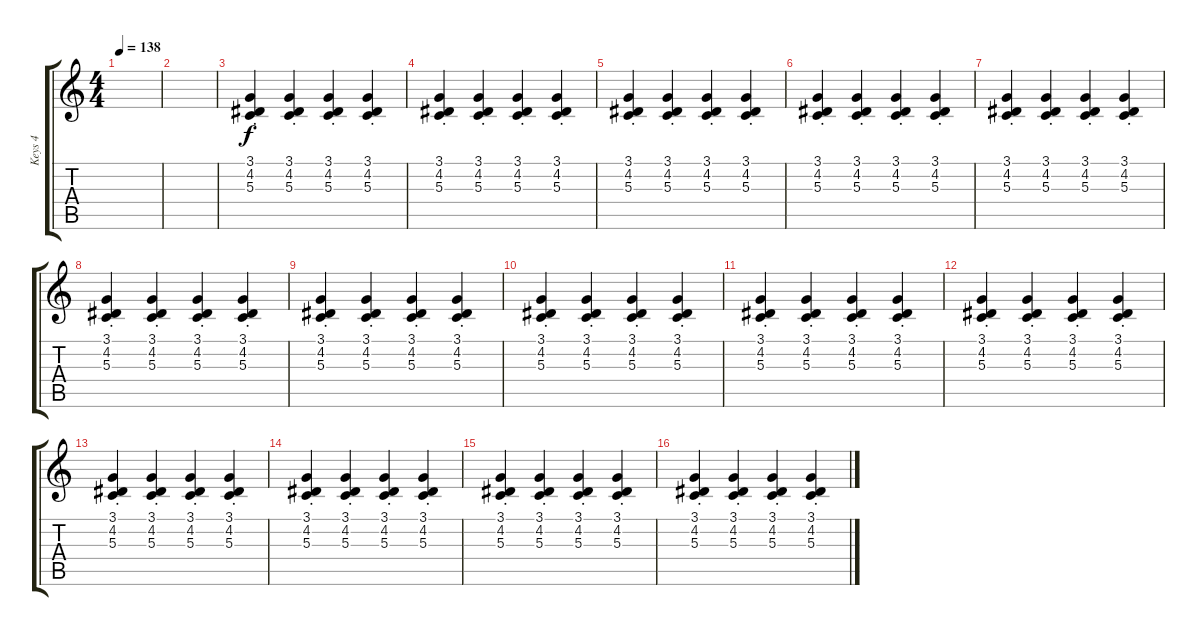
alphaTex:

\track ("Keys 4" "Keys 4") {instrument stringensemble1}
\staff {score tabs}
\tuning (E4 B3 G3 D3 A2 E2) {hide}
\ts (4 4)
\tempo 138
\clef g2
\ks c
|
|
(3.1{st} 4.2{st} 5.3{st}).4{dy f volume 7} (3.1{st} 4.2{st} 5.3{st}).4 (3.1{st} 4.2{st} 5.3{st}).4 (3.1{st} 4.2{st} 5.3{st}).4 |
(3.1{st} 4.2{st} 5.3{st}).4 (3.1{st} 4.2{st} 5.3{st}).4 (3.1{st} 4.2{st} 5.3{st}).4 (3.1{st} 4.2{st} 5.3{st}).4 |
(3.1{st} 4.2{st} 5.3{st}).4 (3.1{st} 4.2{st} 5.3{st}).4 (3.1{st} 4.2{st} 5.3{st}).4 (3.1{st} 4.2{st} 5.3{st}).4 |
(3.1{st} 4.2{st} 5.3{st}).4 (3.1{st} 4.2{st} 5.3{st}).4 (3.1{st} 4.2{st} 5.3{st}).4 (3.1{st} 4.2{st} 5.3{st}).4 |
(3.1{st} 4.2{st} 5.3{st}).4 (3.1{st} 4.2{st} 5.3{st}).4 (3.1{st} 4.2{st} 5.3{st}).4 (3.1{st} 4.2{st} 5.3{st}).4 |
(3.1{st} 4.2{st} 5.3{st}).4 (3.1{st} 4.2{st} 5.3{st}).4 (3.1{st} 4.2{st} 5.3{st}).4 (3.1{st} 4.2{st} 5.3{st}).4 |
(3.1{st} 4.2{st} 5.3{st}).4 (3.1{st} 4.2{st} 5.3{st}).4 (3.1{st} 4.2{st} 5.3{st}).4 (3.1{st} 4.2{st} 5.3{st}).4 |
(3.1{st} 4.2{st} 5.3{st}).4 (3.1{st} 4.2{st} 5.3{st}).4 (3.1{st} 4.2{st} 5.3{st}).4 (3.1{st} 4.2{st} 5.3{st}).4 |
(3.1{st} 4.2{st} 5.3{st}).4 (3.1{st} 4.2{st} 5.3{st}).4 (3.1{st} 4.2{st} 5.3{st}).4 (3.1{st} 4.2{st} 5.3{st}).4 |
(3.1{st} 4.2{st} 5.3{st}).4 (3.1{st} 4.2{st} 5.3{st}).4 (3.1{st} 4.2{st} 5.3{st}).4 (3.1{st} 4.2{st} 5.3{st}).4 |
(3.1{st} 4.2{st} 5.3{st}).4 (3.1{st} 4.2{st} 5.3{st}).4 (3.1{st} 4.2{st} 5.3{st}).4 (3.1{st} 4.2{st} 5.3{st}).4 |
(3.1{st} 4.2{st} 5.3{st}).4 (3.1{st} 4.2{st} 5.3{st}).4 (3.1{st} 4.2{st} 5.3{st}).4 (3.1{st} 4.2{st} 5.3{st}).4 |
(3.1{st} 4.2{st} 5.3{st}).4 (3.1{st} 4.2{st} 5.3{st}).4 (3.1{st} 4.2{st} 5.3{st}).4 (3.1{st} 4.2{st} 5.3{st}).4 |
(3.1{st} 4.2{st} 5.3{st}).4 (3.1{st} 4.2{st} 5.3{st}).4 (3.1{st} 4.2{st} 5.3{st}).4 (3.1{st} 4.2{st} 5.3{st}).4
